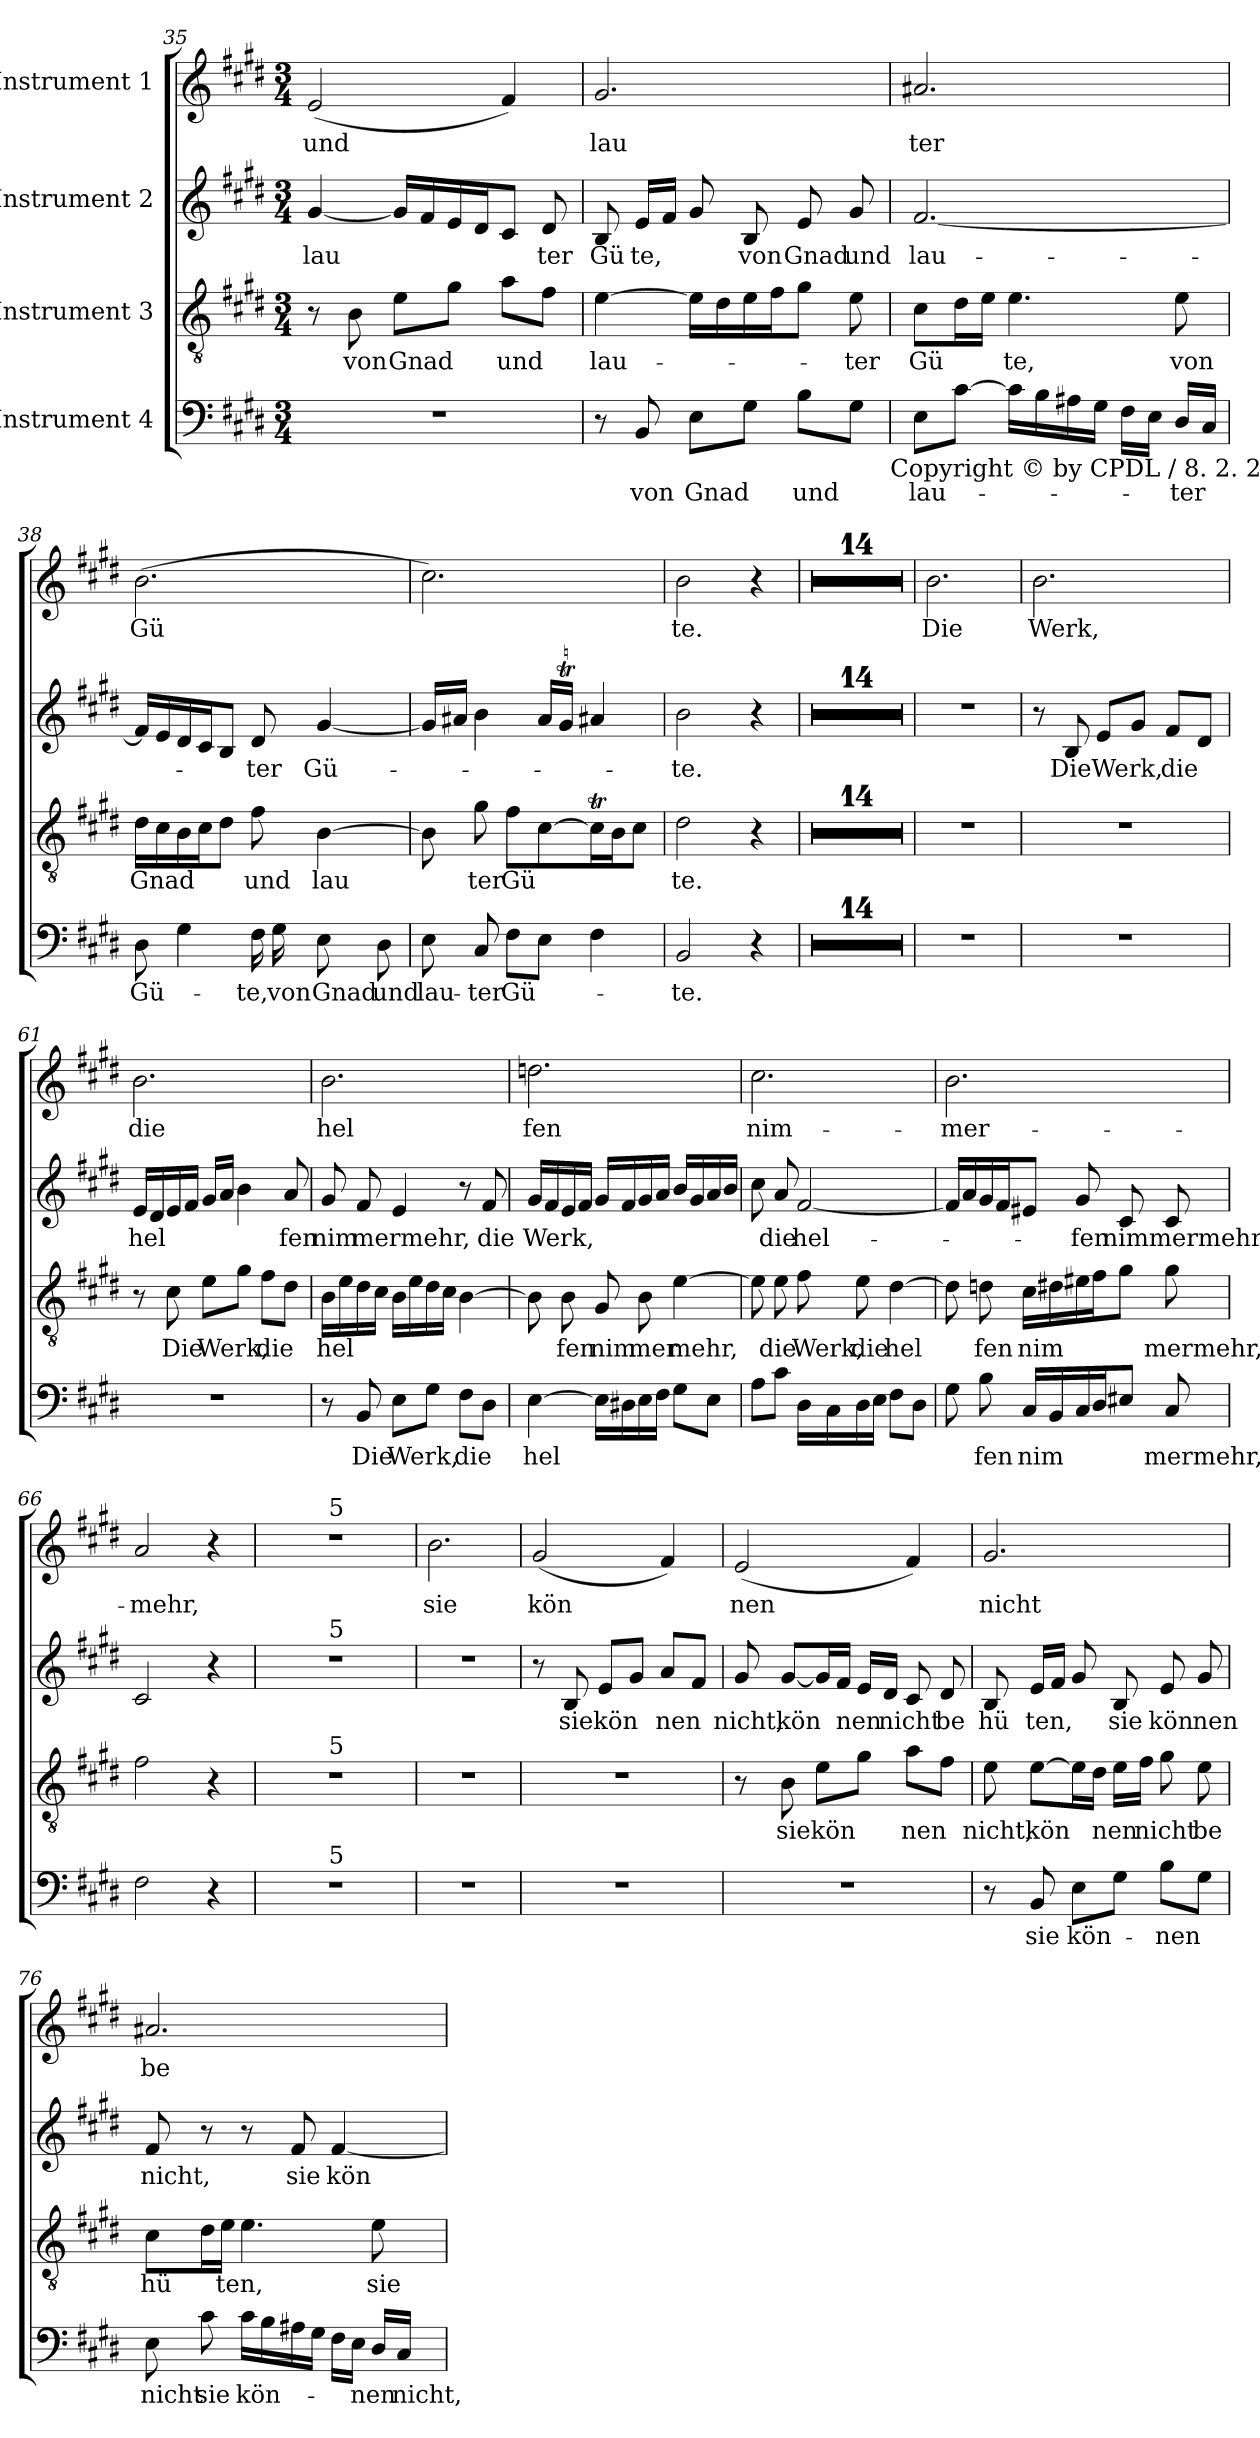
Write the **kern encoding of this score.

**kern	**text	**kern	**text	**kern	**text	**kern	**text
*part4	*part4	*part3	*part3	*part2	*part2	*part1	*part1
*staff4	*staff4	*staff3	*staff3	*staff2	*staff2	*staff1	*staff1
*I"Instrument 4	*	*I"Instrument 3	*	*I"Instrument 2	*	*I"Instrument 1	*
*clefF4	*	*clefGv2	*	*clefG2	*	*clefG2	*
*k[f#c#g#d#]	*	*k[f#c#g#d#]	*	*k[f#c#g#d#]	*	*k[f#c#g#d#]	*
*E:	*	*E:	*	*E:	*	*E:	*
*M3/4	*	*M3/4	*	*M3/4	*	*M3/4	*
=35	=35	=35	=35	=35	=35	=35	=35
!LO:N:vis=1	!	!	!	!	!LO:LY:b	!	!LO:LY:b
2.r	.	8r	.	[<4g#/	lau	(<2e/	und
!	!	!	!LO:LY:b:cj	!	!	!	!
.	.	8B\	von	.	.	.	.
!	!	!	!LO:LY:b	!	!	!	!
.	.	8e\L	Gnad	16g#/L]	.	.	.
.	.	.	.	16f#/	.	.	.
.	.	8g#\J	.	16e/	.	.	.
.	.	.	.	16d#/	.	.	.
!	!	!	!LO:LY:b	!	!	!	!
.	.	8a\L	und	8c#/J	.	4f#/)	.
!	!	!	!	!	!LO:LY:b:cj	!	!
.	.	8f#\J	.	8d#/	ter	.	.
=36	=36	=36	=36	=36	=36	=36	=36
!	!	!	!LO:LY:b	!	!LO:LY:b:cj	!	!LO:LY:b:cj
8r	.	[>4e\	lau-	8B/	Gü	2.g#/	lau
!	!LO:LY:b:cj	!	!	!	!LO:LY:b:cj	!	!
8BB/	von	.	.	16e/L	te,	.	.
.	.	.	.	16f#/J	.	.	.
!	!LO:LY:b	!	!	!	!	!	!
8E\L	Gnad	16e\L]	.	8g#/	.	.	.
.	.	16d#\	.	.	.	.	.
!	!	!	!	!	!LO:LY:b:cj	!	!
8G#\J	.	16e\	.	8B/	von	.	.
.	.	16f#\	.	.	.	.	.
!	!LO:LY:b	!	!	!	!LO:LY:b:cj	!	!
8B\L	und	8g#\J	.	8e/	Gnad	.	.
!	!	!	!LO:LY:b:cj	!	!LO:LY:b:cj	!	!
8G#\J	.	8e\	-ter	8g#/	und	.	.
!LO:TX:b:t=Copyright © by CPDL / 8. 2. 2017 / J. B.	!	!	!	!	!	!	!
!!LO:PB:g=z
=37	=37	=37	=37	=37	=37	=37	=37
!	!LO:LY:b	!	!LO:LY:b	!	!LO:LY:b	!	!LO:LY:b:cj
8E\L	lau-	8c#\L	Gü	[<2.f#/	lau-	2.a#X/	ter
[>8c#\J	.	16d#\	.	.	.	.	.
.	.	16e\J	.	.	.	.	.
!	!	!	!LO:LY:b:cj	!	!	!	!
16c#\L]	.	4.e\	te,	.	.	.	.
16B\	.	.	.	.	.	.	.
16A#X\	.	.	.	.	.	.	.
16G#\J	.	.	.	.	.	.	.
16F#\L	.	.	.	.	.	.	.
16E\J	.	.	.	.	.	.	.
!	!LO:LY:b	!	!LO:LY:b:cj	!	!	!	!
16D#/L	-ter	8e\	von	.	.	.	.
16C#/J	.	.	.	.	.	.	.
=38	=38	=38	=38	=38	=38	=38	=38
!	!LO:LY:b	!	!LO:LY:b	!	!	!	!LO:LY:b
8D#\	Gü-	16d#\L	Gnad	16f#/L]	.	(>2.b\	Gü
.	.	16c#\	.	16e/	.	.	.
4G#\	.	16B\	.	16d#/	.	.	.
.	.	16c#\	.	16c#/	.	.	.
.	.	8d#\J	.	8B/J	.	.	.
!	!LO:LY:b:cj	!	!LO:LY:b:cj	!	!LO:LY:b:cj	!	!
16F#\	-te,	8f#\	und	8d#/	-ter	.	.
!	!LO:LY:b:cj	!	!	!	!	!	!
16G#\	von	.	.	.	.	.	.
!	!LO:LY:b:cj	!	!LO:LY:b	!	!LO:LY:b	!	!
8E\	Gnad	[>4B\	lau	[<4g#/	Gü-	.	.
!	!LO:LY:b:cj	!	!	!	!	!	!
8D#\	und	.	.	.	.	.	.
=39	=39	=39	=39	=39	=39	=39	=39
!	!LO:LY:b:cj	!	!	!	!	!	!
8E\	lau-	8B\]	.	16g#/L]	.	2.cc#\)	.
.	.	.	.	16a#X/J	.	.	.
!	!LO:LY:b:cj	!	!LO:LY:b:cj	!	!	!	!
8C#/	-ter	8g#\	ter	4b\	.	.	.
!	!LO:LY:b	!	!LO:LY:b	!	!	!	!
8F#\L	Gü-	8f#\L	Gü	.	.	.	.
8E\J	.	[>8c#\	.	16a#/L	.	.	.
.	.	.	.	16g#t/J	.	.	.
4F#\	.	16c#T\]	.	4a#/	.	.	.
.	.	16B\	.	.	.	.	.
.	.	8c#\J	.	.	.	.	.
=40	=40	=40	=40	=40	=40	=40	=40
!	!LO:LY:b:cj	!	!LO:LY:b:cj	!	!LO:LY:b:cj	!	!LO:LY:b:cj
2BB/	-te.	2d#\	te.	2b\	-te.	2b\	te.
4r	.	4r	.	4r	.	4r	.
!!LO:LB:g=z
=45	=45	=45	=45	=45	=45	=45	=45
2.r	.	2.r	.	2.r	.	2.r	.
=46	=46	=46	=46	=46	=46	=46	=46
2.r	.	2.r	.	2.r	.	2.r	.
=47	=47	=47	=47	=47	=47	=47	=47
2.r	.	2.r	.	2.r	.	2.r	.
=48	=48	=48	=48	=48	=48	=48	=48
2.r	.	2.r	.	2.r	.	2.r	.
=49	=49	=49	=49	=49	=49	=49	=49
2.r	.	2.r	.	2.r	.	2.r	.
=50	=50	=50	=50	=50	=50	=50	=50
2.r	.	2.r	.	2.r	.	2.r	.
=51	=51	=51	=51	=51	=51	=51	=51
2.r	.	2.r	.	2.r	.	2.r	.
=52	=52	=52	=52	=52	=52	=52	=52
2.r	.	2.r	.	2.r	.	2.r	.
=53	=53	=53	=53	=53	=53	=53	=53
2.r	.	2.r	.	2.r	.	2.r	.
=54	=54	=54	=54	=54	=54	=54	=54
2.r	.	2.r	.	2.r	.	2.r	.
=55	=55	=55	=55	=55	=55	=55	=55
2.r	.	2.r	.	2.r	.	2.r	.
=56	=56	=56	=56	=56	=56	=56	=56
2.r	.	2.r	.	2.r	.	2.r	.
=57	=57	=57	=57	=57	=57	=57	=57
2.r	.	2.r	.	2.r	.	2.r	.
=58	=58	=58	=58	=58	=58	=58	=58
2.r	.	2.r	.	2.r	.	2.r	.
=59	=59	=59	=59	=59	=59	=59	=59
!LO:N:vis=1	!	!LO:N:vis=1	!	!LO:N:vis=1	!	!	!LO:LY:b:cj
2.r	.	2.r	.	2.r	.	2.b\	Die
=60	=60	=60	=60	=60	=60	=60	=60
!LO:N:vis=1	!	!LO:N:vis=1	!	!	!	!	!LO:LY:b:cj
2.r	.	2.r	.	8r	.	2.b\	Werk,
!	!	!	!	!	!LO:LY:b:cj	!	!
.	.	.	.	8B/	Die	.	.
!	!	!	!	!	!LO:LY:b	!	!
.	.	.	.	8e/L	Werk,	.	.
.	.	.	.	8g#/J	.	.	.
!	!	!	!	!	!LO:LY:b	!	!
.	.	.	.	8f#/L	die	.	.
.	.	.	.	8d#/J	.	.	.
=61	=61	=61	=61	=61	=61	=61	=61
!LO:N:vis=1	!	!	!	!	!LO:LY:b	!	!LO:LY:b:cj
2.r	.	8r	.	16e/L	hel	2.b\	die
.	.	.	.	16d#/	.	.	.
!	!	!	!LO:LY:b:cj	!	!	!	!
.	.	8c#\	Die	16e/	.	.	.
.	.	.	.	16f#/J	.	.	.
!	!	!	!LO:LY:b	!	!	!	!
.	.	8e\L	Werk,	16g#/L	.	.	.
.	.	.	.	16a/J	.	.	.
.	.	8g#\J	.	4b\	.	.	.
!	!	!	!LO:LY:b	!	!	!	!
.	.	8f#\L	die	.	.	.	.
!	!	!	!	!	!LO:LY:b:cj	!	!
.	.	8d#\J	.	8a/	fen	.	.
=62	=62	=62	=62	=62	=62	=62	=62
!	!	!	!LO:LY:b	!	!LO:LY:b:cj	!	!LO:LY:b:cj
8r	.	16B\L	hel	8g#/	nim	2.b\	hel
.	.	16e\	.	.	.	.	.
!	!LO:LY:b:cj	!	!	!	!LO:LY:b	!	!
8BB/	Die	16d#\	.	8f#/	mermehr,	.	.
.	.	16c#\J	.	.	.	.	.
!	!LO:LY:b	!	!	!	!	!	!
8E\L	Werk,	16B\L	.	4e/	.	.	.
.	.	16e\	.	.	.	.	.
8G#\J	.	16d#\	.	.	.	.	.
.	.	16c#\J	.	.	.	.	.
!	!LO:LY:b	!	!	!	!	!	!
8F#\L	die	[>4B\	.	8r	.	.	.
!	!	!	!	!	!LO:LY:b:cj	!	!
8D#\J	.	.	.	8f#/	die	.	.
!!LO:LB:g=z
=63	=63	=63	=63	=63	=63	=63	=63
!	!LO:LY:b	!	!	!	!LO:LY:b	!	!LO:LY:b:cj
[>4E\	hel	8B\]	.	16g#/L	Werk,	2.ddn\	fen
.	.	.	.	16f#/	.	.	.
!	!	!	!LO:LY:b:cj	!	!	!	!
.	.	8B\	fen	16e/	.	.	.
.	.	.	.	16f#/J	.	.	.
!	!	!	!LO:LY:b:cj	!	!	!	!
16E\L]	.	8G#/	nim	16g#/L	.	.	.
16D#X\	.	.	.	16f#/	.	.	.
!	!	!	!LO:LY:b:cj	!	!	!	!
16E\	.	8B\	mer	16g#/	.	.	.
16F#\J	.	.	.	16a/J	.	.	.
!	!	!	!LO:LY:b	!	!	!	!
8G#\L	.	[>4e\	mehr,	16b/L	.	.	.
.	.	.	.	16g#/	.	.	.
8E\J	.	.	.	16a/	.	.	.
.	.	.	.	16b/J	.	.	.
=64	=64	=64	=64	=64	=64	=64	=64
!	!	!	!	!	!	!	!LO:LY:b:cj
8A\L	.	8e\]	.	8cc#\	.	2.cc#\	nim-
!	!	!	!LO:LY:b:cj	!	!LO:LY:b:cj	!	!
8c#\J	.	8e\	die	8a/	die	.	.
!	!	!	!LO:LY:b:cj	!	!LO:LY:b	!	!
16D#\L	.	8f#\	Werk,	[<2f#/	hel-	.	.
16C#\	.	.	.	.	.	.	.
!	!	!	!LO:LY:b:cj	!	!	!	!
16D#\	.	8e\	die	.	.	.	.
16E\J	.	.	.	.	.	.	.
!	!	!	!LO:LY:b	!	!	!	!
8F#\L	.	[>4d#\	hel	.	.	.	.
8D#\J	.	.	.	.	.	.	.
=65	=65	=65	=65	=65	=65	=65	=65
!	!	!	!	!	!	!	!LO:LY:b:cj
8G#\	.	8d#\]	.	16f#/L]	.	2.b\	-mer-
.	.	.	.	16a/	.	.	.
!	!LO:LY:b:cj	!	!LO:LY:b:cj	!	!	!	!
8B\	fen	8dn\	fen	16g#/	.	.	.
.	.	.	.	16f#/	.	.	.
!	!LO:LY:b	!	!LO:LY:b	!	!	!	!
16C#/L	nim	16c#\L	nim	8e#X/J	.	.	.
16BB/	.	16d#X\	.	.	.	.	.
!	!	!	!	!	!LO:LY:b:cj	!	!
16C#/	.	16e#X\	.	8g#/	-fen	.	.
16D#/	.	16f#\	.	.	.	.	.
!	!	!	!	!	!LO:LY:b	!	!
8E#X/J	.	8g#\J	.	8c#/	nimmermehr,	.	.
!	!LO:LY:b	!	!LO:LY:b	!	!	!	!
8C#/	mermehr,	8g#\	mermehr,	8c#/	.	.	.
=66	=66	=66	=66	=66	=66	=66	=66
!	!	!	!	!	!	!	!LO:LY:b:cj
2F#\	.	2f#\	.	2c#/	.	2a/	-mehr,
4r	.	4r	.	4r	.	4r	.
!!LO:LB:g=z
=67	=67	=67	=67	=67	=67	=67	=67
*^	*	*^	*	*^	*	*^	*
2.r	4..ryy	.	2.r	4..ryy	.	2.r	4..ryy	.	2.r	4..ryy	.
!	!	!	!	!	!	!	!	!	!	!LO:TX:a:t=5	!
!	!	!	!	!	!	!	!LO:TX:a:t=5	!	!	!	!
!	!	!	!	!LO:TX:a:t=5	!	!	!	!	!	!	!
!	!LO:TX:a:t=5	!	!	!	!	!	!	!	!	!	!
.	4ryy	.	.	4ryy	.	.	4ryy	.	.	4ryy	.
.	16ryy	.	.	16ryy	.	.	16ryy	.	.	16ryy	.
=68	=68	=68	=68	=68	=68	=68	=68	=68	=68	=68	=68
!LO:N:vis=1	!	!	!LO:N:vis=1	!	!	!LO:N:vis=1	!	!	!	!	!LO:LY:b:cj
*v	*v	*	*	*	*	*v	*v	*	*v	*v	*
*	*	*v	*v	*	*	*	*	*
2.r	.	2.r	.	2.r	.	2.b\	sie
=69	=69	=69	=69	=69	=69	=69	=69
!LO:N:vis=1	!	!LO:N:vis=1	!	!	!	!	!LO:LY:b
2.r	.	2.r	.	8r	.	(<2g#/	kön
!	!	!	!	!	!LO:LY:b:cj	!	!
.	.	.	.	8B/	sie	.	.
!	!	!	!	!	!LO:LY:b	!	!
.	.	.	.	8e/L	kön	.	.
.	.	.	.	8g#/J	.	.	.
!	!	!	!	!	!LO:LY:b	!	!
.	.	.	.	8a/L	nen	4f#/)	.
.	.	.	.	8f#/J	.	.	.
=70	=70	=70	=70	=70	=70	=70	=70
!LO:N:vis=1	!	!	!	!	!LO:LY:b:cj	!	!LO:LY:b
2.r	.	8r	.	8g#/	nicht,	(<2e/	nen
!	!	!	!LO:LY:b:cj	!	!LO:LY:b	!	!
.	.	8B\	sie	[<8g#/L	kön	.	.
!	!	!	!LO:LY:b	!	!	!	!
.	.	8e\L	kön	16g#/]	.	.	.
.	.	.	.	16f#/J	.	.	.
!	!	!	!	!	!LO:LY:b	!	!
.	.	8g#\J	.	16e/L	nen	.	.
!	!	!	!	!	!LO:LY:b	!	!
.	.	.	.	16d#/J	nicht	.	.
!	!	!	!LO:LY:b	!	!	!	!
.	.	8a\L	nen	8c#/	.	4f#/)	.
!	!	!	!	!	!LO:LY:b:cj	!	!
.	.	8f#\J	.	8d#/	be	.	.
=71	=71	=71	=71	=71	=71	=71	=71
!	!	!	!LO:LY:b:cj	!	!LO:LY:b:cj	!	!LO:LY:b:cj
8r	.	8e\	nicht,	8B/	hü	2.g#/	nicht
!	!LO:LY:b:cj	!	!LO:LY:b	!	!LO:LY:b	!	!
8BB/	sie	[>8e\L	kön	16e/L	ten,	.	.
.	.	.	.	16f#/J	.	.	.
!	!LO:LY:b	!	!	!	!	!	!
8E\L	kön-	16e\]	.	8g#/	.	.	.
.	.	16d#\J	.	.	.	.	.
!	!	!	!LO:LY:b	!	!LO:LY:b:cj	!	!
8G#\J	.	16e\L	nen	8B/	sie	.	.
!	!	!	!LO:LY:b	!	!	!	!
.	.	16f#\J	nicht	.	.	.	.
!	!LO:LY:b	!	!	!	!LO:LY:b:cj	!	!
8B\L	-nen	8g#\	.	8e/	kön	.	.
!	!	!	!LO:LY:b:cj	!	!LO:LY:b:cj	!	!
8G#\J	.	8e\	be	8g#/	nen	.	.
!!LO:PB:g=z
=76	=76	=76	=76	=76	=76	=76	=76
!	!LO:LY:b:cj	!	!LO:LY:b	!	!LO:LY:b:cj	!	!LO:LY:b:cj
8E\	nicht	8c#\L	hü	8f#/	nicht,	2.a#X/	be
!	!LO:LY:b:cj	!	!	!	!	!	!
8c#\	sie	16d#\	.	8r	.	.	.
!	!	!	!LO:LY:b	!	!	!	!
.	.	16e\J	ten,	.	.	.	.
!	!LO:LY:b	!	!	!	!	!	!
16c#\L	kön-	4.e\	.	8r	.	.	.
16B\	.	.	.	.	.	.	.
!	!	!	!	!	!LO:LY:b:cj	!	!
16A#X\	.	.	.	8f#/	sie	.	.
16G#\J	.	.	.	.	.	.	.
!	!	!	!	!	!LO:LY:b	!	!
16F#\L	.	.	.	[<4f#/	kön-	.	.
16E\J	.	.	.	.	.	.	.
!	!LO:LY:b	!	!LO:LY:b:cj	!	!	!	!
16D#/L	-nen	8e\	sie	.	.	.	.
!	!LO:LY:b	!	!	!	!	!	!
16C#/J	nicht,	.	.	.	.	.	.
=	=	=	=	=	=	=	=
*-	*-	*-	*-	*-	*-	*-	*-
